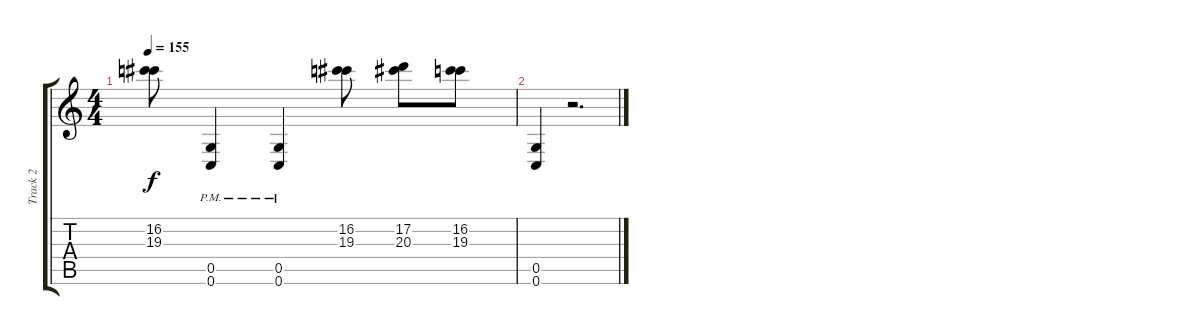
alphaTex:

\track ("Track 2" "Track 2") {instrument distortionguitar}
\staff {score tabs}
\tuning (D4 A3 F3 C3 G2 C2) {hide}
\ts (4 4)
\tempo 155
\clef g2
\ks c
(16.2{t} 19.3{t}).8{dy f} (0.5{pm} 0.6{pm}).4 (0.5{pm} 0.6{pm}).4 (16.2 19.3).8 (17.2 20.3).8 (16.2 19.3).8 |
(0.5 0.6).4 r.2{d}
